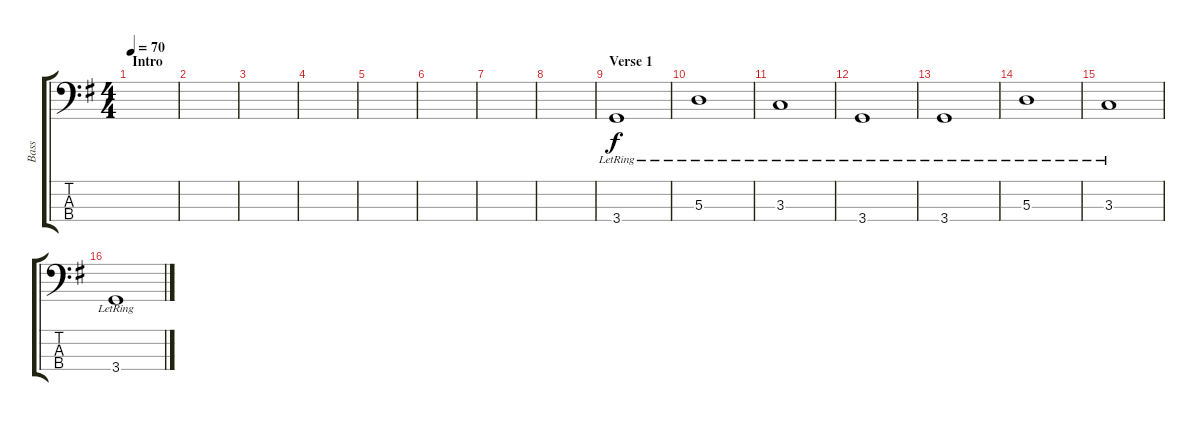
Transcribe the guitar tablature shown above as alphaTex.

\track ("Bass" "Bass") {instrument electricbassfinger}
\staff {score tabs}
\tuning (G2 D2 A1 E1) {hide}
\ts (4 4)
\section ("" "Intro")
\tempo 70
\clef f4
\ks g
|
|
|
|
|
|
|
|
\section ("" "Verse 1")
3.4{lr}.1 |
5.3{lr}.1 |
3.3{lr}.1 |
3.4{lr}.1 |
3.4{lr}.1 |
5.3{lr}.1 |
3.3{lr}.1 |
3.4{lr}.1
